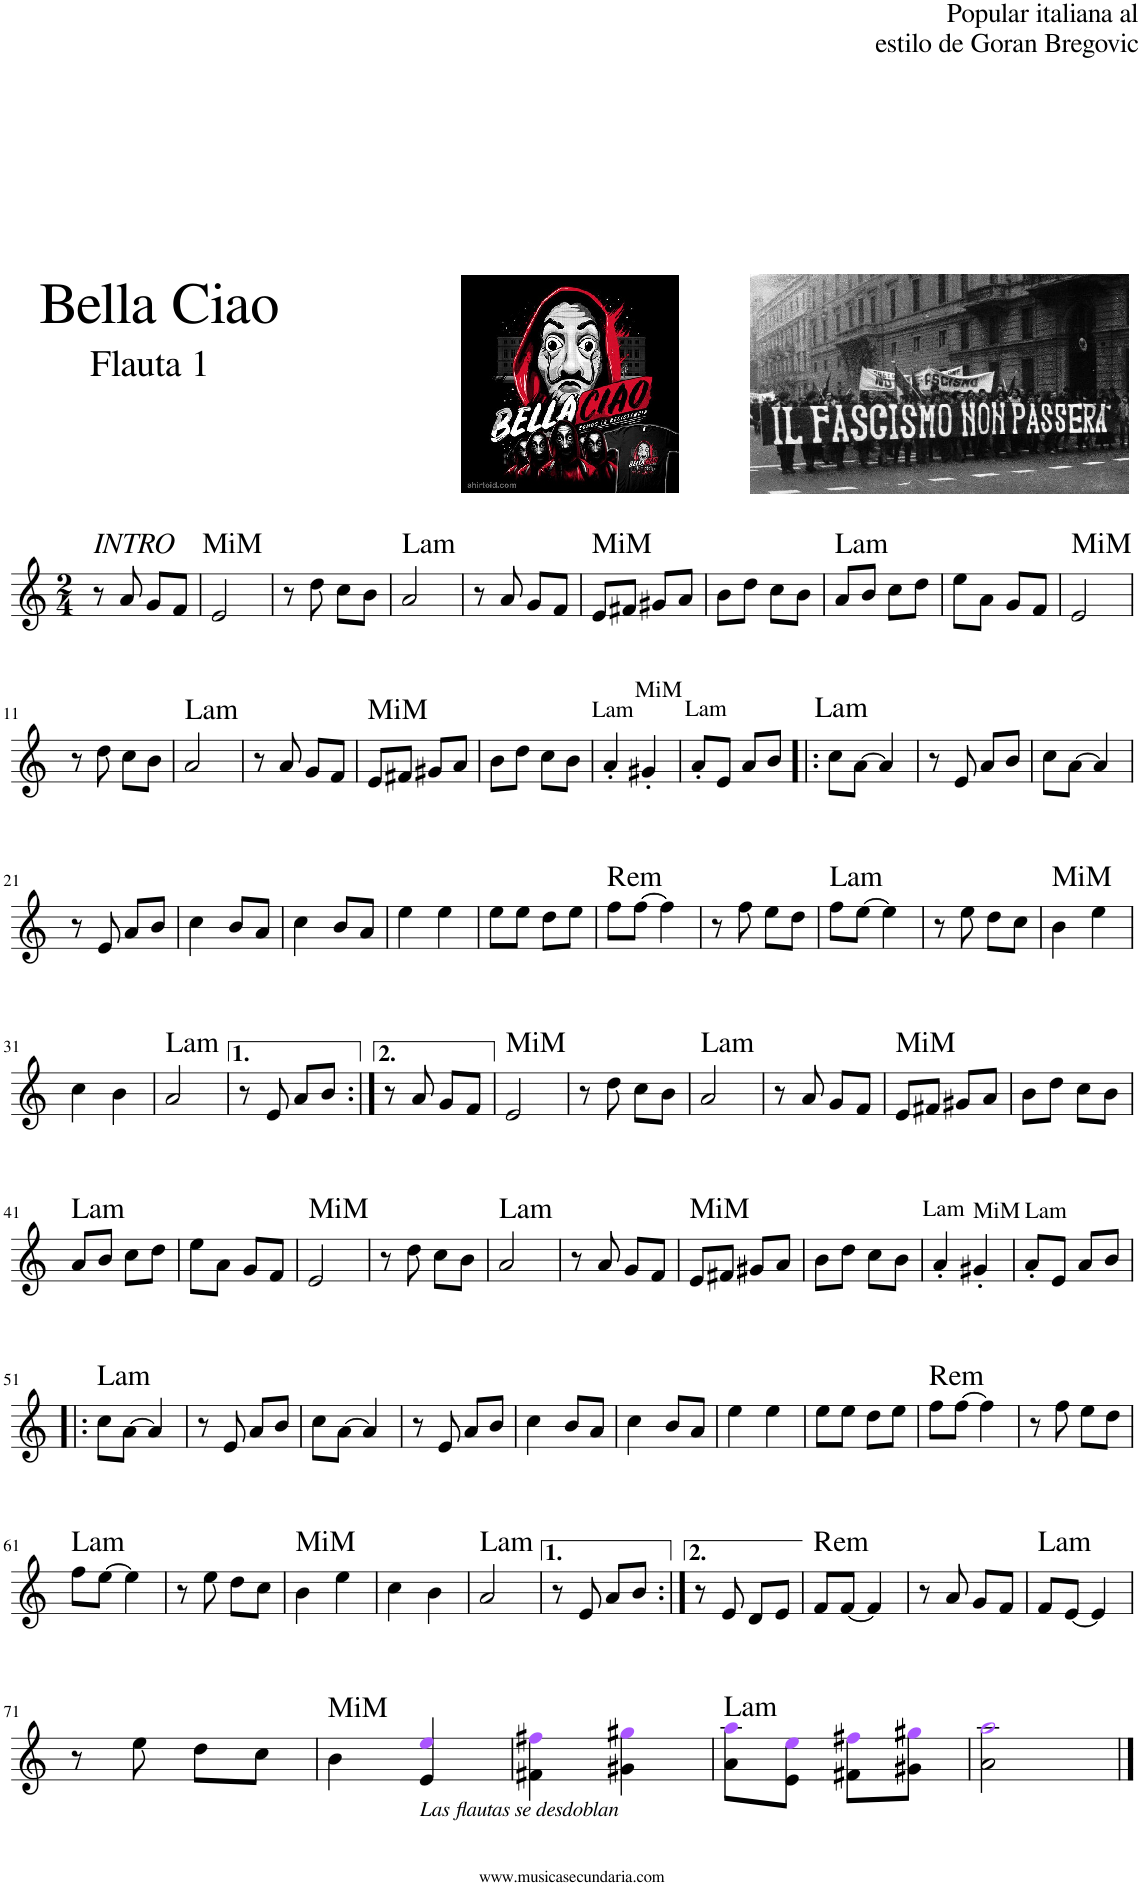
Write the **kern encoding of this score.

**kern
*part1
*staff1
*I"Flauta 1
*I'Fl.1
*clefG2
*k[]
*M2/4
=1
!LO:TX:a:i:t=INTRO
8r
8a/
8g/L
8f/J
=2
!LO:TX:a:t=MiM
2e/
=3
8r
8dd\
8cc\L
8b\J
=4
!LO:TX:a:t=Lam
2a/
=5
8r
8a/
8g/L
8f/J
=6
!LO:TX:a:t=MiM
8e/L
8f#X/J
8g#X/L
8a/J
=7
8b\L
8dd\J
8cc\L
8b\J
=8
!LO:TX:a:t=Lam
8a/L
8b/J
8cc\L
8dd\J
=9
8ee\L
8a\J
8g/L
8f/J
=10
!LO:TX:a:t=MiM
2e/
!!LO:LB:g=z
=11
8r
8dd\
8cc\L
8b\J
=12
!LO:TX:a:t=Lam
2a/
=13
8r
8a/
8g/L
8f/J
=14
!LO:TX:a:t=MiM
8e/L
8f#X/J
8g#X/L
8a/J
=15
8b\L
8dd\J
8cc\L
8b\J
=16
!LO:TX:a:t=Lam
4a'/
!LO:TX:a:t=MiM
4g#X'/
=17
!LO:TX:a:t=Lam
8a'/L
8e/J
8a/L
8b/J
=18!|:
!LO:TX:a:t=Lam
8cc\L
[8a\J
4a/]
=19
8r
8e/
8a/L
8b/J
=20
8cc\L
[8a\J
4a/]
!!LO:LB:g=z
=21
8r
8e/
8a/L
8b/J
=22
4cc\
8b/L
8a/J
=23
4cc\
8b/L
8a/J
=24
4ee\
4ee\
=25
8ee\L
8ee\J
8dd\L
8ee\J
=26
!LO:TX:a:t=Rem
8ff\L
[8ff\J
4ff\]
=27
8r
8ff\
8ee\L
8dd\J
=28
!LO:TX:a:t=Lam
8ff\L
[8ee\J
4ee\]
=29
8r
8ee\
8dd\L
8cc\J
=30
!LO:TX:a:t=MiM
4b\
4ee\
!!LO:LB:g=z
=31
4cc\
4b\
=32
!LO:TX:a:t=Lam
2a/
=33
8r
8e/
8a/L
8b/J
=34:|!
8r
8a/
8g/L
8f/J
=35
!LO:TX:a:t=MiM
2e/
=36
8r
8dd\
8cc\L
8b\J
=37
!LO:TX:a:t=Lam
2a/
=38
8r
8a/
8g/L
8f/J
=39
!LO:TX:a:t=MiM
8e/L
8f#X/J
8g#X/L
8a/J
=40
8b\L
8dd\J
8cc\L
8b\J
!!LO:LB:g=z
=41
!LO:TX:a:t=Lam
8a/L
8b/J
8cc\L
8dd\J
=42
8ee\L
8a\J
8g/L
8f/J
=43
!LO:TX:a:t=MiM
2e/
=44
8r
8dd\
8cc\L
8b\J
=45
!LO:TX:a:t=Lam
2a/
=46
8r
8a/
8g/L
8f/J
=47
!LO:TX:a:t=MiM
8e/L
8f#X/J
8g#X/L
8a/J
=48
8b\L
8dd\J
8cc\L
8b\J
=49
!LO:TX:a:t=Lam
4a'/
!LO:TX:a:t=MiM
4g#X'/
=50
!LO:TX:a:t=Lam
8a'/L
8e/J
8a/L
8b/J
!!LO:LB:g=z
=51!|:
!LO:TX:a:t=Lam
8cc\L
[8a\J
4a/]
=52
8r
8e/
8a/L
8b/J
=53
8cc\L
[8a\J
4a/]
=54
8r
8e/
8a/L
8b/J
=55
4cc\
8b/L
8a/J
=56
4cc\
8b/L
8a/J
=57
4ee\
4ee\
=58
8ee\L
8ee\J
8dd\L
8ee\J
=59
!LO:TX:a:t=Rem
8ff\L
[8ff\J
4ff\]
=60
8r
8ff\
8ee\L
8dd\J
!!LO:LB:g=z
=61
!LO:TX:a:t=Lam
8ff\L
[8ee\J
4ee\]
=62
8r
8ee\
8dd\L
8cc\J
=63
!LO:TX:a:t=MiM
4b\
4ee\
=64
4cc\
4b\
=65
!LO:TX:a:t=Lam
2a/
=66
8r
8e/
8a/L
8b/J
=67:|!
8r
8e/
8d/L
8e/J
=68
!LO:TX:a:t=Rem
8f/L
[8f/J
4f/]
=69
8r
8a/
8g/L
8f/J
=70
!LO:TX:a:t=Lam
8f/L
[8e/J
4e/]
!!LO:LB:g=z
=71
8r
8ee\
8dd\L
8cc\J
=72
!LO:TX:a:t=MiM
4b\
!LO:TX:b:i:t=Las flautas se desdoblan
4e/ 4eei/
=73
4f#X\ 4ff#Xi\
4g#X\ 4gg#Xi\
=74
!LO:TX:a:t=Lam
8a\ 8aai\L
8e\ 8eei\J
8f#X\ 8ff#Xi\L
8g#X\ 8gg#Xi\J
=75
2a\ 2aai\
==
*-
